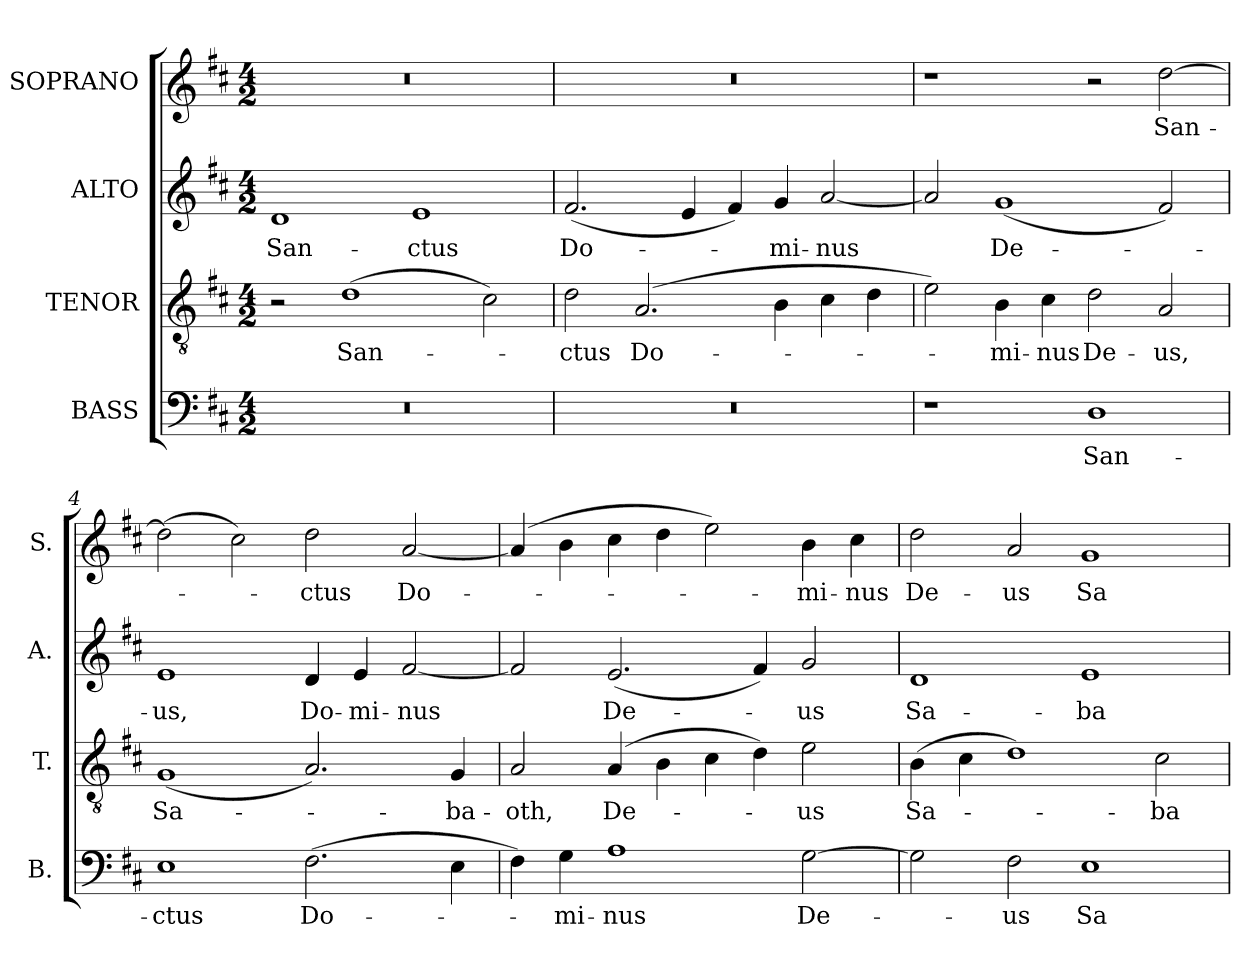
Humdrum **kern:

**kern	**text	**kern	**text	**kern	**text	**kern	**text
*part4	*part4	*part3	*part3	*part2	*part2	*part1	*part1
*staff4	*staff4	*staff3	*staff3	*staff2	*staff2	*staff1	*staff1
*I"BASS	*	*I"TENOR	*	*I"ALTO	*	*I"SOPRANO	*
*I'B.	*	*I'T.	*	*I'A.	*	*I'S.	*
!!LO:PB:g=z
*clefF4	*	*clefGv2	*	*clefG2	*	*clefG2	*
*	*	*ITrd7c12	*	*	*	*	*
*k[f#c#]	*	*k[f#c#]	*	*k[f#c#]	*	*k[f#c#]	*
*D:	*	*D:	*	*D:	*	*D:	*
*M4/2	*	*M4/2	*	*M4/2	*	*M4/2	*
*MM184	*	*MM184	*	*MM184	*	*MM184	*
=1	=1	=1	=1	=1	=1	=1	=1
!LO:N:vis=1	!	!	!	!	!	!	!
!	!	!	!	!	!LO:LY:b:color=#000000	!LO:N:vis=1	!
0r	.	2r	.	1di	San-	0r	.
!	!	!	!LO:LY:b:color=#000000	!	!	!	!
.	.	(1Di	San-	.	.	.	.
!	!	!	!	!	!LO:LY:b:color=#000000	!	!
.	.	.	.	1ei	-ctus	.	.
.	.	2C#i\)	.	.	.	.	.
=2	=2	=2	=2	=2	=2	=2	=2
!LO:N:vis=1	!	!	!	!	!	!	!
!	!	!	!LO:LY:b:color=#000000	!	!	!	!
!	!	!	!	!	!LO:LY:b:color=#000000	!LO:N:vis=1	!
0r	.	2Di\	-ctus	(2.f#i/	Do-	0r	.
!	!	!	!LO:LY:b:color=#000000	!	!	!	!
.	.	(2.AAi/	Do-	.	.	.	.
.	.	.	.	4ei/	.	.	.
.	.	.	.	4f#i/)	.	.	.
!	!	!	!	!	!LO:LY:b:color=#000000	!	!
.	.	4BBi\	.	4gi/	-mi-	.	.
!	!	!	!	!	!LO:LY:b:color=#000000	!	!
.	.	4C#i\	.	[2ai/	-nus	.	.
.	.	4Di\	.	.	.	.	.
=3	=3	=3	=3	=3	=3	=3	=3
1r	.	2Ei\)	.	2ai/]	.	1r	.
!	!	!	!LO:LY:b:color=#000000	!	!	!	!
!	!	!	!	!	!LO:LY:b:color=#000000	!	!
.	.	4BBi\	-mi-	(1gi	De-	.	.
!	!	!	!LO:LY:b:color=#000000	!	!	!	!
.	.	4C#i\	-nus	.	.	.	.
!	!LO:LY:b:color=#000000	!	!	!	!	!	!
!	!	!	!LO:LY:b:color=#000000	!	!	!	!
1Di	San-	2Di\	De-	.	.	2r	.
!	!	!	!LO:LY:b:color=#000000	!	!	!	!
!	!	!	!	!	!	!	!LO:LY:b:color=#000000
.	.	2AAi/	-us,	2f#i/)	.	[2ddi\	San-
=4	=4	=4	=4	=4	=4	=4	=4
!	!LO:LY:b:color=#000000	!	!	!	!	!	!
!	!	!	!LO:LY:b:color=#000000	!	!	!	!
!	!	!	!	!	!LO:LY:b:color=#000000	!	!
1Ei	-ctus	(1GGi	Sa-	1ei	-us,	(2ddi\]	.
.	.	.	.	.	.	2cc#i\)	.
!	!LO:LY:b:color=#000000	!	!	!	!	!	!
!	!	!	!	!	!LO:LY:b:color=#000000	!	!
!	!	!	!	!	!	!	!LO:LY:b:color=#000000
(2.F#i\	Do-	2.AAi/)	.	4di/	Do-	2ddi\	-ctus
!	!	!	!	!	!LO:LY:b:color=#000000	!	!
.	.	.	.	4ei/	-mi-	.	.
!	!	!	!	!	!LO:LY:b:color=#000000	!	!
!	!	!	!	!	!	!	!LO:LY:b:color=#000000
.	.	.	.	[2f#i/	-nus	[2ai/	Do-
!	!	!	!LO:LY:b:color=#000000	!	!	!	!
4Ei\	.	4GGi/	-ba-	.	.	.	.
=5	=5	=5	=5	=5	=5	=5	=5
!	!	!	!LO:LY:b:color=#000000	!	!	!	!
4F#i\)	.	2AAi/	-oth,	2f#i/]	.	(4ai/]	.
!	!LO:LY:b:color=#000000	!	!	!	!	!	!
4Gi\	-mi-	.	.	.	.	4bi\	.
!	!LO:LY:b:color=#000000	!	!	!	!	!	!
!	!	!	!LO:LY:b:color=#000000	!	!	!	!
!	!	!	!	!	!LO:LY:b:color=#000000	!	!
1Ai	-nus	(4AAi/	De-	(2.ei/	De-	4cc#i\	.
.	.	4BBi\	.	.	.	4ddi\	.
.	.	4C#i\	.	.	.	2eei\)	.
.	.	4Di\)	.	4f#i/)	.	.	.
!	!LO:LY:b:color=#000000	!	!	!	!	!	!
!	!	!	!LO:LY:b:color=#000000	!	!	!	!
!	!	!	!	!	!LO:LY:b:color=#000000	!	!
!	!	!	!	!	!	!	!LO:LY:b:color=#000000
[2Gi\	De-	2Ei\	-us	2gi/	-us	4bi\	-mi-
!	!	!	!	!	!	!	!LO:LY:b:color=#000000
.	.	.	.	.	.	4cc#i\	-nus
=6	=6	=6	=6	=6	=6	=6	=6
!	!	!	!LO:LY:b:color=#000000	!	!	!	!
!	!	!	!	!	!LO:LY:b:color=#000000	!	!
!	!	!	!	!	!	!	!LO:LY:b:color=#000000
2Gi\]	.	(4BBi\	Sa-	1di	Sa-	2ddi\	De-
.	.	4C#i\	.	.	.	.	.
!	!LO:LY:b:color=#000000	!	!	!	!	!	!
!	!	!	!	!	!	!	!LO:LY:b:color=#000000
2F#i\	-us	1Di)	.	.	.	2ai/	-us
!	!LO:LY:b:color=#000000	!	!	!	!	!	!
!	!	!	!	!	!LO:LY:b:color=#000000	!	!
!	!	!	!	!	!	!	!LO:LY:b:color=#000000
1Ei	Sa-	.	.	1ei	-ba-	1gi	Sa-
!	!	!	!LO:LY:b:color=#000000	!	!	!	!
.	.	2C#i\	-ba-	.	.	.	.
=	=	=	=	=	=	=	=
*-	*-	*-	*-	*-	*-	*-	*-
